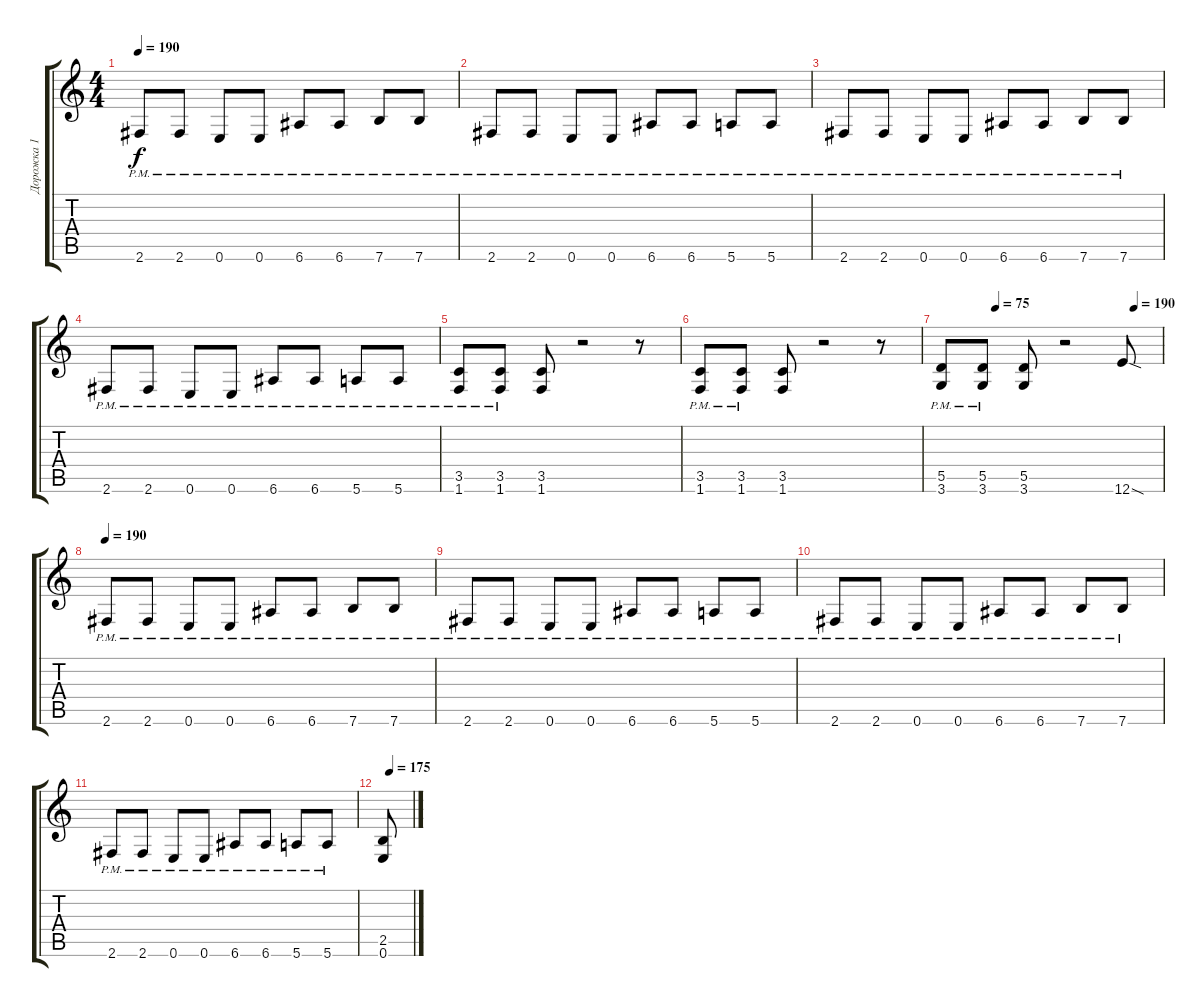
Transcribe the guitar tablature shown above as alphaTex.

\track ("Дорожка 1" "Дорожка 1") {instrument distortionguitar}
\staff {score tabs}
\tuning (E4 B3 G3 D3 A2 E2) {hide}
\ts (4 4)
\tempo 190
\clef g2
\ks c
2.6{pm}.8{dy f} 2.6{pm}.8 0.6{pm}.8 0.6{pm}.8 6.6{pm}.8 6.6{pm}.8 7.6{pm}.8 7.6{pm}.8 |
2.6{pm}.8 2.6{pm}.8 0.6{pm}.8 0.6{pm}.8 6.6{pm}.8 6.6{pm}.8 5.6{pm}.8 5.6{pm}.8 |
2.6{pm}.8 2.6{pm}.8 0.6{pm}.8 0.6{pm}.8 6.6{pm}.8 6.6{pm}.8 7.6{pm}.8 7.6{pm}.8 |
2.6{pm}.8 2.6{pm}.8 0.6{pm}.8 0.6{pm}.8 6.6{pm}.8 6.6{pm}.8 5.6{pm}.8 5.6{pm}.8 |
(3.5{pm} 1.6{pm}).8 (3.5{pm} 1.6{pm}).8 (3.5 1.6).8 r.2 r.8 |
(3.5{pm} 1.6{pm}).8 (3.5{pm} 1.6{pm}).8 (3.5 1.6).8 r.2 r.8 |
\tempo (75 0.25)
\tempo (190 0.875)
(5.5{pm} 3.6{pm}).8 (5.5{pm} 3.6{pm}).8 (5.5 3.6).8 r.2 12.6{sod}.8 |
\tempo 195
\tempo 190
2.6{pm}.8 2.6{pm}.8 0.6{pm}.8 0.6{pm}.8 6.6{pm}.8 6.6{pm}.8 7.6{pm}.8 7.6{pm}.8 |
2.6{pm}.8 2.6{pm}.8 0.6{pm}.8 0.6{pm}.8 6.6{pm}.8 6.6{pm}.8 5.6{pm}.8 5.6{pm}.8 |
2.6{pm}.8 2.6{pm}.8 0.6{pm}.8 0.6{pm}.8 6.6{pm}.8 6.6{pm}.8 7.6{pm}.8 7.6{pm}.8 |
2.6{pm}.8 2.6{pm}.8 0.6{pm}.8 0.6{pm}.8 6.6{pm}.8 6.6{pm}.8 5.6{pm}.8 5.6{pm}.8 |
\tempo (175 0.25)
(2.5 0.6).8
